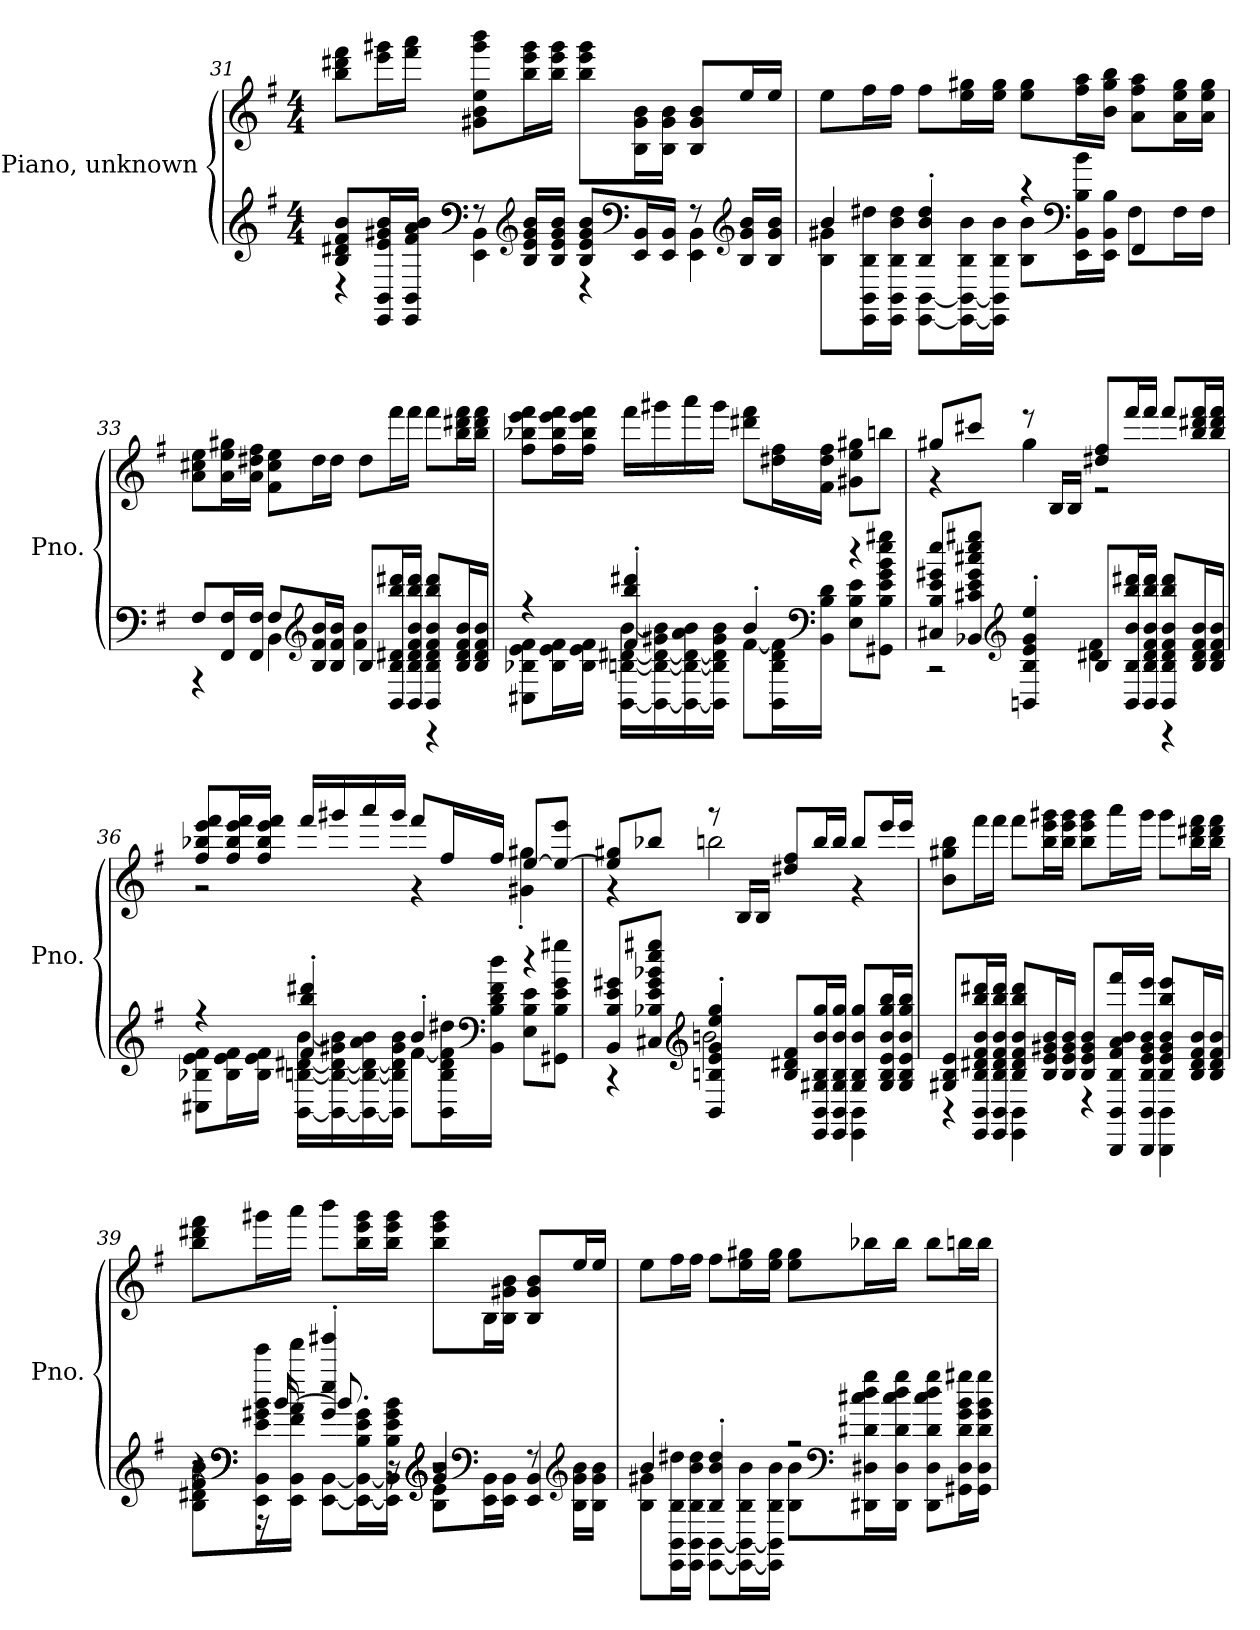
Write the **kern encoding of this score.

**kern	**kern
*part1	*part1
*staff2	*staff1
*I"Piano, unknown	*
*I'Pno.	*
!!LO:PB:g=z
*clefG2	*clefG2
*k[f#]	*k[f#]
*M4/4	*M4/4
=31	=31
*^	*
8B/ 8d#X/ 8f#/ 8b/L	4r	8bb\ 8ddd#X\ 8fff#\L
16EE/ 16BB/ 16e/ 16g#X/ 16b/L	.	16eee\ 16ggg#X\L
16EE/ 16BB/ 16f#/ 16a/ 16b/JJ	.	16fff#\ 16aaa\JJ
*clefF4	*	*
8r	4EE\ 4BB\	8g#X\ 8b\ 8ee\ 8ggg#\ 8bbb\L
*clefG2	*	*
16B/ 16e/ 16g#/ 16b/LL	.	16bb\ 16eee\ 16ggg#\L
16B/ 16e/ 16g#/ 16b/JJ	.	16bb\ 16eee\ 16ggg#\JJ
8B/ 8e/ 8g#/ 8b/L	4r	8bb\ 8eee\ 8ggg#\L
*clefF4	*	*
16EE/ 16BB/L	.	16B\ 16g#\ 16b\L
16EE/ 16BB/JJ	.	16B\ 16g#\ 16b\JJ
8r	4EE\ 4BB\	8B/ 8g#/ 8b/L
*clefG2	*	*
16B/ 16g#/ 16b/LL	.	16ee/L
16B/ 16g#/ 16b/JJ	.	16ee/JJ
=32	=32	=32
4b/	8B\ 8g#X\L	8ee\L
.	16EE\ 16BB\ 16B\ 16dd#X\L	16ff#\L
.	16EE\ 16BB\ 16B\ 16b\ 16dd#\JJ	16ff#\JJ
4B/' 4b/' 4dd#/'	[8EE\ [8BB\L	8ff#\L
.	16EE\_ 16BB\_ 16B\ 16b\L	16ee\ 16gg#X\L
.	16EE\] 16BB\] 16B\ 16b\JJ	16ee\ 16gg#\JJ
4r	8B\ 8b\L	8ee\ 8gg#\L
*clefF4	*	*
.	16EE\ 16BB\ 16B\ 16b\L	16ff#\ 16aa\L
.	16EE\ 16BB\ 16B\JJ	16b\ 16gg#\ 16bb\JJ
4FF#/	8F#\L	8a\ 8ff#\ 8aa\L
.	16F#\L	16a\ 16ee\ 16gg#\L
.	16F#\JJ	16a\ 16ee\ 16gg#\JJ
!!LO:LB:g=z
=33	=33	=33
8F#/L	4r	8a\ 8cc#X\ 8ee\L
16FF#/ 16F#/L	.	16a\ 16ee\ 16gg#X\L
16FF#/ 16F#/JJ	.	16a\ 16dd#X\ 16ff#\JJ
8F#/L	4BB\	8f#\ 8cc#\ 8ee\L
*clefG2	*	*
16B/ 16f#/ 16b/L	.	16dd#\L
16B/ 16f#/ 16b/JJ	.	16dd#\JJ
8B/L	4f#\ 4b\	8dd#\L
16BB/ 16B/ 16d#X/ 16bb/ 16ddd#X/L	.	16fff#\L
16BB/ 16B/ 16d#/ 16f#/ 16b/ 16bb/ 16ddd#/JJ	.	16fff#\JJ
8BB/ 8B/ 8d#/ 8f#/ 8b/ 8bb/ 8ddd#/L	4r	8fff#\L
16B/ 16d#/ 16f#/ 16b/L	.	16bb\ 16ddd#X\ 16fff#\L
16B/ 16d#/ 16f#/ 16b/JJ	.	16bb\ 16ddd#\ 16fff#\JJ
=34	=34	=34
4r	8C#X\ 8B-X\ 8e\ 8f#\L	8ff#\ 8bb-X\ 8eee\ 8fff#\L
.	16B-\ 16e\ 16f#\L	16ff#\ 16bb-\ 16eee\ 16fff#\L
.	16B-\ 16e\ 16f#\JJ	16ff#\ 16bb-\ 16eee\ 16fff#\JJ
4f#/' 4bb/' 4ddd#X/'	[16BB\ [16Bn\ [16d#X\ [16b\LL	16fff#\LL
.	16BB\_ 16B\_ 16d#\_ 16g#X\ 16b\]	16ggg#X\
.	16BB\_ 16B\_ 16d#\_ 16a\ 16b\	16aaa\
.	16BB\] 16B\] 16d#\] 16g#\ 16b\JJ	16ggg#\JJ
4b'/	[8f#\L	8ddd#X\ 8fff#\L
.	16BB\ 16B\ 16d#\ 16f#\]L	16dd#X\ 16ff#\L
*clefF4	*	*
.	16BB\ 16B\ 16d#\JJ	16f#\ 16dd#\ 16ff#\JJ
4r	8E\ 8B\ 8e\L	8g#X\ 8ee\ 8gg#X\L
.	8GG#X\ 8B\ 8e\ 8g#\ 8b\ 8ee\ 8gg#X\J	8bbn\J
!!LO:LB:g=z
=35	=35	=35
*	*	*^
8C#X/ 8B/ 8e/ 8g#X/ 8ee/L	2r	8gg#X/L	4r
8BB-X/ 8c#X/ 8e/ 8g#/ 8cc#X/ 8ee/ 8gg#X/J	.	8ccc#X/J	.
*clefG2	*	*	*
4BBn/' 4B/' 4e/' 4g#/' 4ee/'	.	8r	4gg#\
.	.	16B/LL	.
.	.	16B/JJ	.
8B/L	4d#X\ 4f#\	8dd#X/ 8ff#/L	2r
16BB/ 16B/ 16b/ 16bb/ 16ddd#X/L	.	16fff#/L	.
16BB/ 16B/ 16d#/ 16f#/ 16b/ 16bb/ 16ddd#/JJ	.	16fff#/JJ	.
8BB/ 8B/ 8d#/ 8f#/ 8b/ 8bb/ 8ddd#/L	4r	8fff#/L	.
16B/ 16d#/ 16f#/ 16b/L	.	16bb/ 16ddd#X/ 16fff#/L	.
16B/ 16d#/ 16f#/ 16b/JJ	.	16bb/ 16ddd#/ 16fff#/JJ	.
=36	=36	=36	=36
4r	8C#X\ 8B-X\ 8e\ 8f#\L	8ff#/ 8bb-X/ 8eee/ 8fff#/L	2r
.	16B-\ 16e\ 16f#\L	16ff#/ 16bb-/ 16eee/ 16fff#/L	.
.	16B-\ 16e\ 16f#\JJ	16ff#/ 16bb-/ 16eee/ 16fff#/JJ	.
4f#/' 4bb/' 4ddd#X/'	[16BB\ [16Bn\ [16d#X\ [16b\LL	16fff#/LL	.
.	16BB\_ 16B\_ 16d#\_ 16g#X\ 16b\]	16ggg#X/	.
.	16BB\_ 16B\_ 16d#\_ 16a\ 16b\	16aaa/	.
.	16BB\] 16B\] 16d#\] 16g#\ 16b\JJ	16ggg#/JJ	.
4b'/	[8f#\L	8fff#/L	4r
.	16BB\ 16B\ 16d#\ 16f#\] 16dd#X\L	16ff#/L	.
*clefF4	*	*	*
.	16BB\ 16B\ 16d#\ 16f#\ 16dd#\JJ	16ff#/JJ	.
4r	8E\ 8B\ 8e\L	[8ee/L	4g#X\' 4gg#X\'
.	8GG#X\ 8B\ 8e\ 8g#\ 8gg#X\J	8ee/_ 8eee/J	.
!!LO:LB:g=z	!!
=37	=37	=37	=37
8BB/ 8B/ 8e/ 8g#X/L	4r	8ee/] 8gg#X/L	4r
8C#X/ 8B-X/ 8e/ 8g#/ 8b-X/ 8ee/ 8gg#X/J	.	8bb-X/J	.
*clefG2	*	*	*
4BB/' 4Bn/' 4e/' 4g#/' 4ee/' 4gg#/'	2bn\	8r	2bbn\
.	.	16B/LL	.
.	.	16B/JJ	.
8B/ 8d#X/ 8f#/L	.	8dd#X/ 8ff#/L	.
16EE/ 16BB/ 16G#X/ 16B/ 16b/ 16gg#/L	.	16bb/L	.
16EE/ 16BB/ 16G#/ 16B/ 16b/ 16gg#/JJ	.	16bb/JJ	.
8G#/ 8B/ 8b/ 8gg#/L	4EE\ 4BB\	8bb/L	4r
16G#/ 16B/ 16e/ 16b/ 16gg#/ 16bb/L	.	16eee/L	.
16G#/ 16B/ 16e/ 16b/ 16gg#/ 16bb/JJ	.	16eee/JJ	.
*	*	*v	*v
=38	=38	=38
8G#X/ 8B/ 8e/L	4r	8b\ 8gg#X\ 8bb\L
16EE/ 16BB/ 16B/ 16d#X/ 16f#/ 16b/ 16bb/ 16ddd#X/L	.	16fff#\L
16EE/ 16BB/ 16B/ 16d#/ 16f#/ 16b/ 16bb/ 16ddd#/JJ	.	16fff#\JJ
8B/ 8d#/ 8f#/ 8b/ 8bb/ 8ddd#/L	4EE\ 4BB\	8fff#\L
16B/ 16e/ 16g#X/ 16b/L	.	16bb\ 16eee\ 16ggg#X\L
16B/ 16e/ 16g#/ 16b/JJ	.	16bb\ 16eee\ 16ggg#\JJ
8B/ 8e/ 8g#/ 8b/L	4r	8bb\ 8eee\ 8ggg#\L
16BBB/ 16BB/ 16B/ 16f#/ 16a/ 16b/ 16fff#/L	.	16aaa\L
16BBB/ 16BB/ 16B/ 16e/ 16g#/ 16b/ 16eee/JJ	.	16ggg#\JJ
8B/ 8e/ 8g#/ 8b/ 8bb/ 8eee/L	4BBB\ 4BB\	8ggg#\L
16B/ 16d#/ 16f#/ 16b/L	.	16bb\ 16ddd#X\ 16fff#\L
16B/ 16d#/ 16f#/ 16b/JJ	.	16bb\ 16ddd#\ 16fff#\JJ
!!LO:LB:g=z
=39	=39	=39
*	*^	*
4r	8B\ 8d#X\ 8f#\ 8b\L	8r	8bb\ 8ddd#X\ 8fff#\L
*clefF4	*	*	*
.	16EE\ 16BB\ 16e\ 16g#X\ 16b\ 16eee\L	16r	16ggg#X\L
.	16EE\ 16BB\ 16f#\ 16a\ 16fff#\JJ	[16b/	16aaa\JJ
4g#/' 4ee/' 4ggg#X/'	[8EE\ [8BB\L	8.b/]	8bbb\L
.	16EE\_ 16BB\_ 16B\ 16e\ 16g#\L	.	16bb\ 16eee\ 16ggg#\L
.	16EE\] 16BB\] 16B\ 16e\ 16g#\ 16b\JJ	16r	16bb\ 16eee\ 16ggg#\JJ
*clefG2	*	*	*
2r	8B\ 8e\L	4g#/ 4b/	8bb\ 8eee\ 8ggg#\L
*clefF4	*	*	*
.	16EE\ 16BB\L	.	16B\L
.	16EE\ 16BB\JJ	.	16B\ 16g#X\ 16b\JJ
.	8r	4EE/ 4BB/	8B/ 8g#/ 8b/L
*clefG2	*	*	*
.	16B\ 16g#\ 16b\LL	.	16ee/L
.	16B\ 16g#\ 16b\JJ	.	16ee/JJ
*	*v	*v	*
!!LO:LB:g=z
=40	=40	=40
4b/	8B\ 8g#X\L	8ee\L
.	16EE\ 16BB\ 16B\ 16dd#X\L	16ff#\L
.	16EE\ 16BB\ 16B\ 16b\ 16dd#\JJ	16ff#\JJ
4B/' 4b/' 4dd#/'	[8EE\ [8BB\L	8ff#\L
.	16EE\_ 16BB\_ 16B\ 16b\L	16ee\ 16gg#X\L
.	16EE\] 16BB\] 16B\ 16b\JJ	16ee\ 16gg#\JJ
2r	8B\ 8b\L	8ee\ 8gg#\L
*clefF4	*	*
.	16DD#X\ 16D#X\ 16d#X\ 16cc#X\ 16dd#\ 16gg\L	16bb-X\L
.	16DD#\ 16D#\ 16d#\ 16cc#\ 16dd#\ 16gg\JJ	16bb-\JJ
.	8DD#\ 8D#\ 8d#\ 8cc#\ 8dd#\ 8gg\L	8bb-\L
.	16GG#X\ 16D#\ 16d#\ 16g#\ 16b\ 16gg#X\L	16bbn\L
.	16GG#\ 16D#\ 16d#\ 16g#\ 16b\ 16gg#\JJ	16bb\JJ
*v	*v	*
=	=
*-	*-
